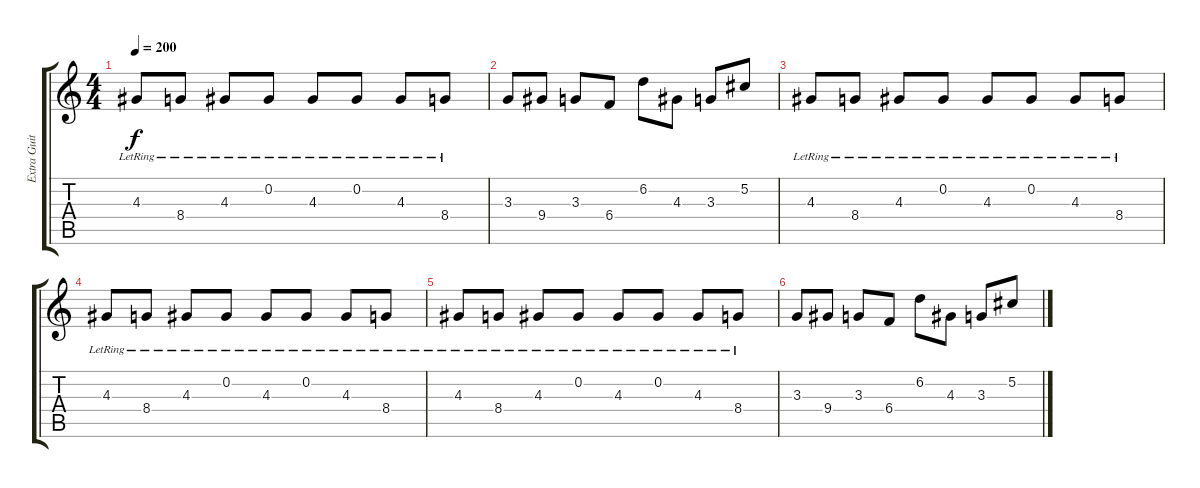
\track ("Extra Guitar (Outro)" "Extra Guit") {instrument distortionguitar}
\staff {score tabs}
\tuning (Db4 Ab3 E3 B2 Gb2 B1) {hide}
\ts (4 4)
\tempo 200
\clef g2
\ks c
4.3{lr}.8{dy f} 8.4{lr}.8 4.3{lr}.8 0.2{lr}.8 4.3{lr}.8 0.2{lr}.8 4.3{lr}.8 8.4{lr}.8 |
3.3.8 9.4.8 3.3.8 6.4.8 6.2.8 4.3.8 3.3.8 5.2.8 |
4.3{lr}.8{volume 0} 8.4{lr}.8 4.3{lr}.8 0.2{lr}.8 4.3{lr}.8 0.2{lr}.8 4.3{lr}.8 8.4{lr}.8 |
4.3{lr}.8 8.4{lr}.8 4.3{lr}.8 0.2{lr}.8 4.3{lr}.8 0.2{lr}.8 4.3{lr}.8 8.4{lr}.8 |
4.3{lr}.8 8.4{lr}.8 4.3{lr}.8 0.2{lr}.8 4.3{lr}.8 0.2{lr}.8 4.3{lr}.8 8.4{lr}.8 |
3.3.8 9.4.8 3.3.8 6.4.8 6.2.8 4.3.8 3.3.8 5.2.8
